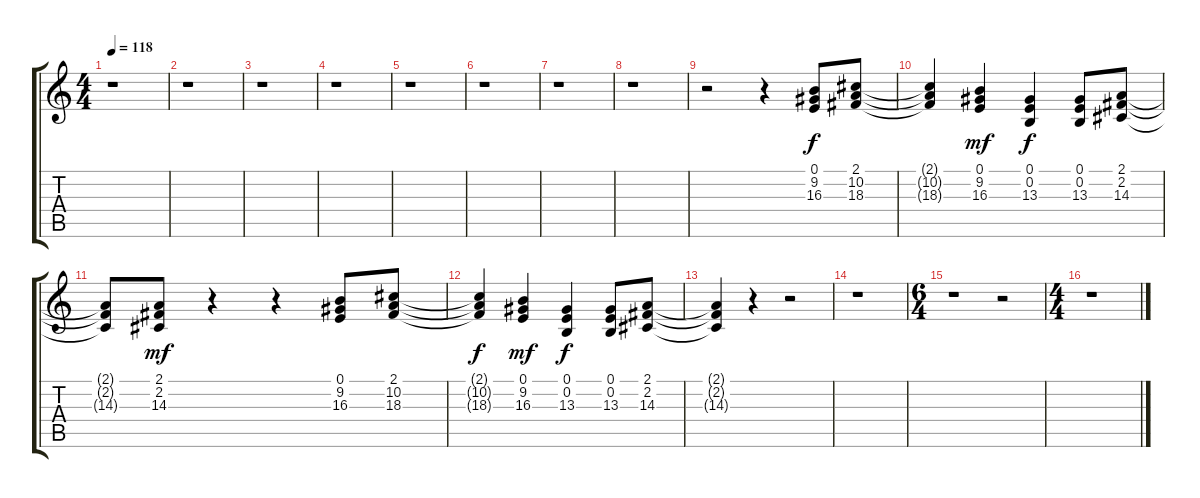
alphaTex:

\track "" {instrument choiraahs}
\staff {score tabs}
\tuning (E4 B3 G3 D3 A2 E2) {hide}
\ts (4 4)
\tempo 118
\clef g2
\ks c
r.1{dy f} |
r.1 |
r.1 |
r.1 |
r.1 |
r.1 |
r.1 |
r.1 |
r.2 r.4 (0.1 9.2 16.3).8 (2.1 10.2 18.3).8 |
(2.1{t} 10.2{t} 18.3{t}).4 (0.1 9.2 16.3).4{dy mf} (0.1 0.2 13.3).4{dy f} (0.1 0.2 13.3).8 (2.1 2.2 14.3).8 |
(2.1{t} 2.2{t} 14.3{t}).8 (2.1 2.2 14.3).8{dy mf} r.4 r.4 (0.1 9.2 16.3).8 (2.1 10.2 18.3).8 |
(2.1{t} 10.2{t} 18.3{t}).4{dy f} (0.1 9.2 16.3).4{dy mf} (0.1 0.2 13.3).4{dy f} (0.1 0.2 13.3).8 (2.1 2.2 14.3).8 |
(2.1{t} 2.2{t} 14.3{t}).4 r.4 r.2 |
r.1 |
\ts (6 4)
r.1 r.2 |
\ts (4 4)
r.1
